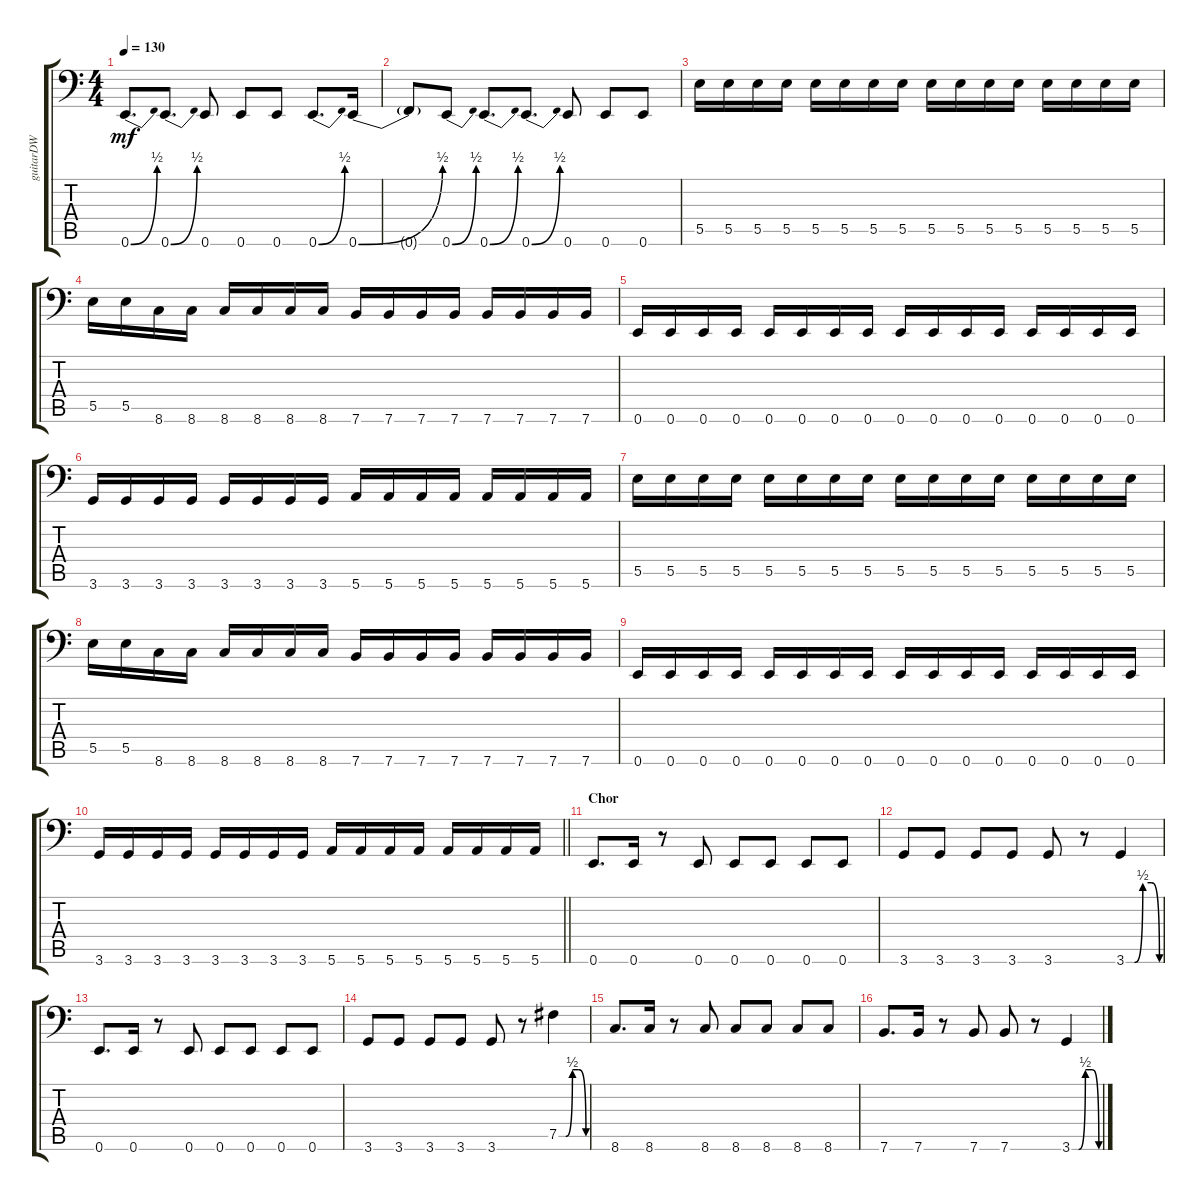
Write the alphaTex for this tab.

\track ("guitarDW" "guitarDW") {instrument distortionguitar}
\staff {score tabs}
\tuning (Gb3 Db3 A2 E2 B1 E1) {hide}
\ts (4 4)
\tempo 130
\clef f4
\ks c
0.6{be (bend 0 0 60 2)}.8{d dy mf} 0.6{be (bend 0 0 60 2)}.8{d} 0.6.8 0.6.8 0.6.8 0.6{be (bend 0 0 60 2)}.8{d} 0.6{be (bend 0 0 60 2)}.16 |
0.6{t}.8 0.6{be (bend 0 0 60 2)}.8 0.6{be (bend 0 0 60 2)}.8{d} 0.6{be (bend 0 0 60 2)}.8{d} 0.6.8 0.6.8 0.6.8 |
5.5.16 5.5.16 5.5.16 5.5.16 5.5.16 5.5.16 5.5.16 5.5.16 5.5.16 5.5.16 5.5.16 5.5.16 5.5.16 5.5.16 5.5.16 5.5.16 |
5.5.16 5.5.16 8.6.16 8.6.16 8.6.16 8.6.16 8.6.16 8.6.16 7.6.16 7.6.16 7.6.16 7.6.16 7.6.16 7.6.16 7.6.16 7.6.16 |
0.6.16 0.6.16 0.6.16 0.6.16 0.6.16 0.6.16 0.6.16 0.6.16 0.6.16 0.6.16 0.6.16 0.6.16 0.6.16 0.6.16 0.6.16 0.6.16 |
3.6.16 3.6.16 3.6.16 3.6.16 3.6.16 3.6.16 3.6.16 3.6.16 5.6.16 5.6.16 5.6.16 5.6.16 5.6.16 5.6.16 5.6.16 5.6.16 |
5.5.16 5.5.16 5.5.16 5.5.16 5.5.16 5.5.16 5.5.16 5.5.16 5.5.16 5.5.16 5.5.16 5.5.16 5.5.16 5.5.16 5.5.16 5.5.16 |
5.5.16 5.5.16 8.6.16 8.6.16 8.6.16 8.6.16 8.6.16 8.6.16 7.6.16 7.6.16 7.6.16 7.6.16 7.6.16 7.6.16 7.6.16 7.6.16 |
0.6.16 0.6.16 0.6.16 0.6.16 0.6.16 0.6.16 0.6.16 0.6.16 0.6.16 0.6.16 0.6.16 0.6.16 0.6.16 0.6.16 0.6.16 0.6.16 |
\barLineRight lightlight
3.6.16 3.6.16 3.6.16 3.6.16 3.6.16 3.6.16 3.6.16 3.6.16 5.6.16 5.6.16 5.6.16 5.6.16 5.6.16 5.6.16 5.6.16 5.6.16 |
\section ("" "Chor")
0.6.8{d} 0.6.16 r.8 0.6.8 0.6.8 0.6.8 0.6.8 0.6.8 |
3.6.8 3.6.8 3.6.8 3.6.8 3.6.8 r.8 3.6{be (custom 0 0 15 0 30 2 45 2 60 0)}.4 |
0.6.8{d} 0.6.16 r.8 0.6.8 0.6.8 0.6.8 0.6.8 0.6.8 |
3.6.8 3.6.8 3.6.8 3.6.8 3.6.8 r.8 7.5{be (custom 0 0 15 0 30 2 44 2 60 0)}.4 |
8.6.8{d} 8.6.16 r.8 8.6.8 8.6.8 8.6.8 8.6.8 8.6.8 |
7.6.8{d} 7.6.16 r.8 7.6.8 7.6.8 r.8 3.6{be (custom 0 0 15 0 30 2 45 2 60 0)}.4
